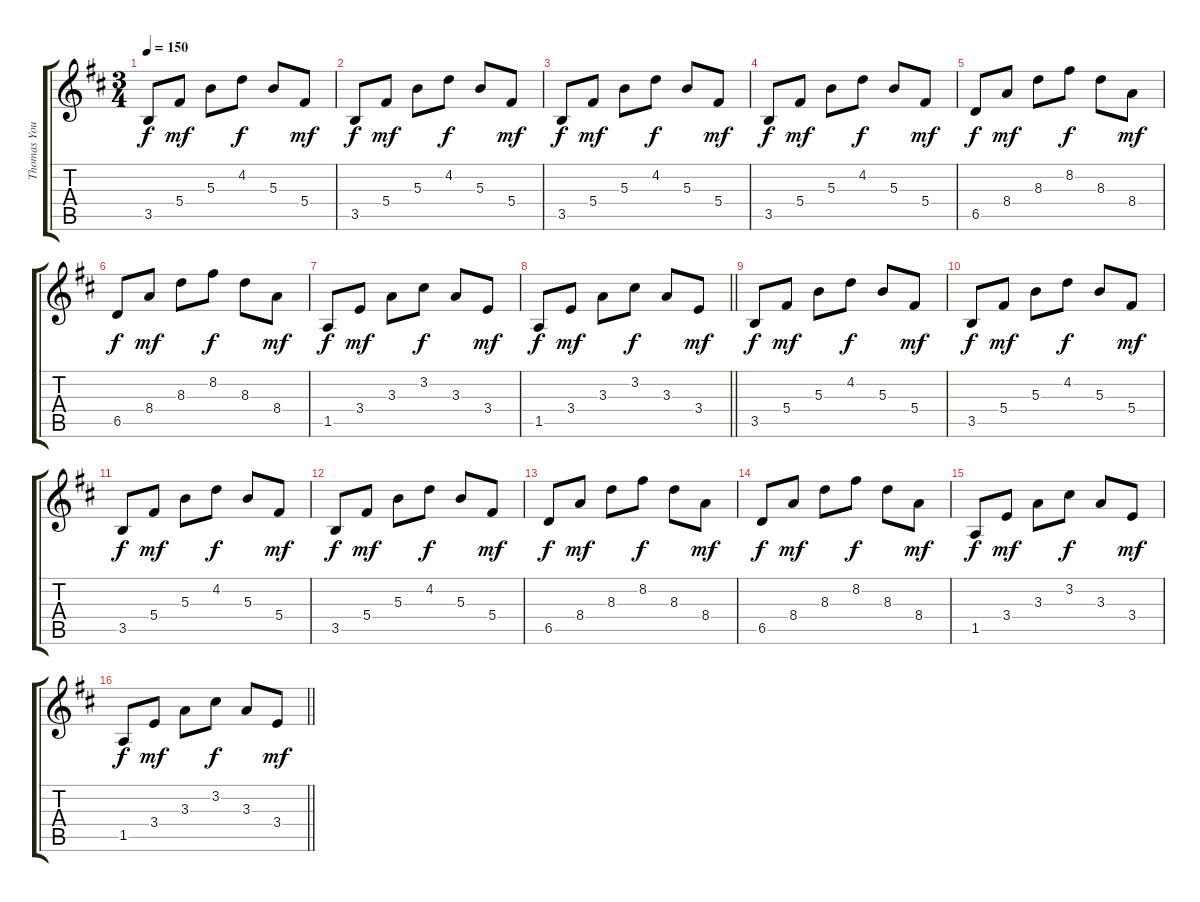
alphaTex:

\track ("Thomas Youngblood (acoustic)" "Thomas You") {instrument acousticguitarsteel}
\staff {score tabs}
\tuning (Eb4 Bb3 Gb3 Db3 Ab2 Eb2) {hide}
\ts (3 4)
\tempo 150
\clef g2
\ks bminor
3.5.8{dy f} 5.4.8{dy mf} 5.3.8 4.2.8{dy f} 5.3.8 5.4.8{dy mf} |
3.5.8{dy f} 5.4.8{dy mf} 5.3.8 4.2.8{dy f} 5.3.8 5.4.8{dy mf} |
3.5.8{dy f} 5.4.8{dy mf} 5.3.8 4.2.8{dy f} 5.3.8 5.4.8{dy mf} |
3.5.8{dy f} 5.4.8{dy mf} 5.3.8 4.2.8{dy f} 5.3.8 5.4.8{dy mf} |
6.5.8{dy f} 8.4.8{dy mf} 8.3.8 8.2.8{dy f} 8.3.8 8.4.8{dy mf} |
6.5.8{dy f} 8.4.8{dy mf} 8.3.8 8.2.8{dy f} 8.3.8 8.4.8{dy mf} |
1.5.8{dy f} 3.4.8{dy mf} 3.3.8 3.2.8{dy f} 3.3.8 3.4.8{dy mf} |
\barLineRight lightlight
1.5.8{dy f} 3.4.8{dy mf} 3.3.8 3.2.8{dy f} 3.3.8 3.4.8{dy mf} |
3.5.8{dy f} 5.4.8{dy mf} 5.3.8 4.2.8{dy f} 5.3.8 5.4.8{dy mf} |
3.5.8{dy f} 5.4.8{dy mf} 5.3.8 4.2.8{dy f} 5.3.8 5.4.8{dy mf} |
3.5.8{dy f} 5.4.8{dy mf} 5.3.8 4.2.8{dy f} 5.3.8 5.4.8{dy mf} |
3.5.8{dy f} 5.4.8{dy mf} 5.3.8 4.2.8{dy f} 5.3.8 5.4.8{dy mf} |
6.5.8{dy f} 8.4.8{dy mf} 8.3.8 8.2.8{dy f} 8.3.8 8.4.8{dy mf} |
6.5.8{dy f} 8.4.8{dy mf} 8.3.8 8.2.8{dy f} 8.3.8 8.4.8{dy mf} |
1.5.8{dy f} 3.4.8{dy mf} 3.3.8 3.2.8{dy f} 3.3.8 3.4.8{dy mf} |
\barLineRight lightlight
1.5.8{dy f} 3.4.8{dy mf} 3.3.8 3.2.8{dy f} 3.3.8 3.4.8{dy mf}
